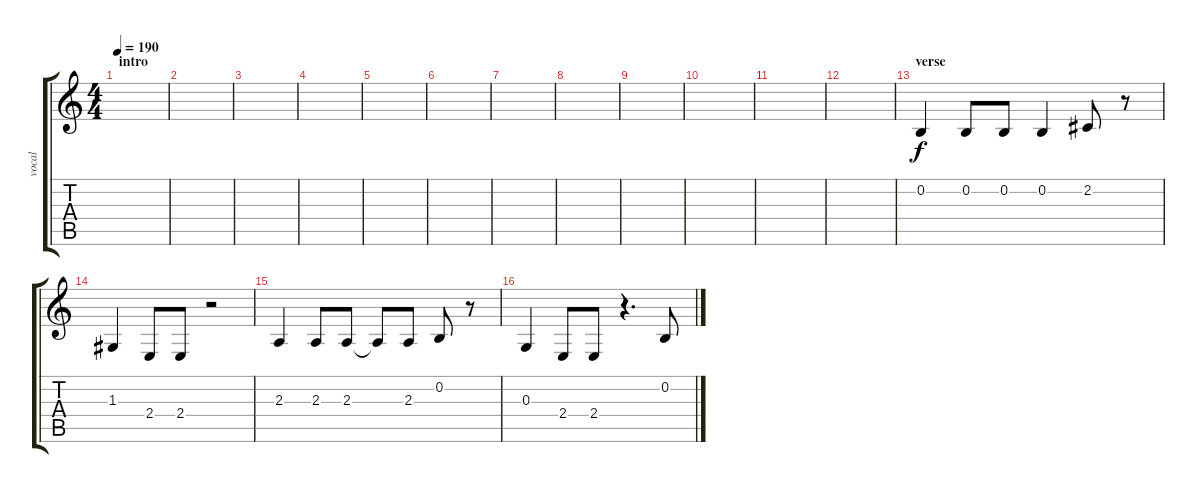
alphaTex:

\track ("vocal" "vocal") {instrument lead6voice}
\staff {score tabs}
\tuning (E4 B3 G3 D3 A2 E2) {hide}
\ts (4 4)
\section ("" "intro")
\tempo 190
\clef g2
\ks c
|
|
|
|
|
|
|
|
|
|
|
|
\section ("" "verse")
0.2.4 0.2.8 0.2.8 0.2.4 2.2.8 r.8 |
1.3.4 2.4.8 2.4.8 r.2 |
2.3.4 2.3.8 2.3.8 2.3{t}.8 2.3.8 0.2.8 r.8 |
0.3.4 2.4.8 2.4.8 r.4{d} 0.2.8
